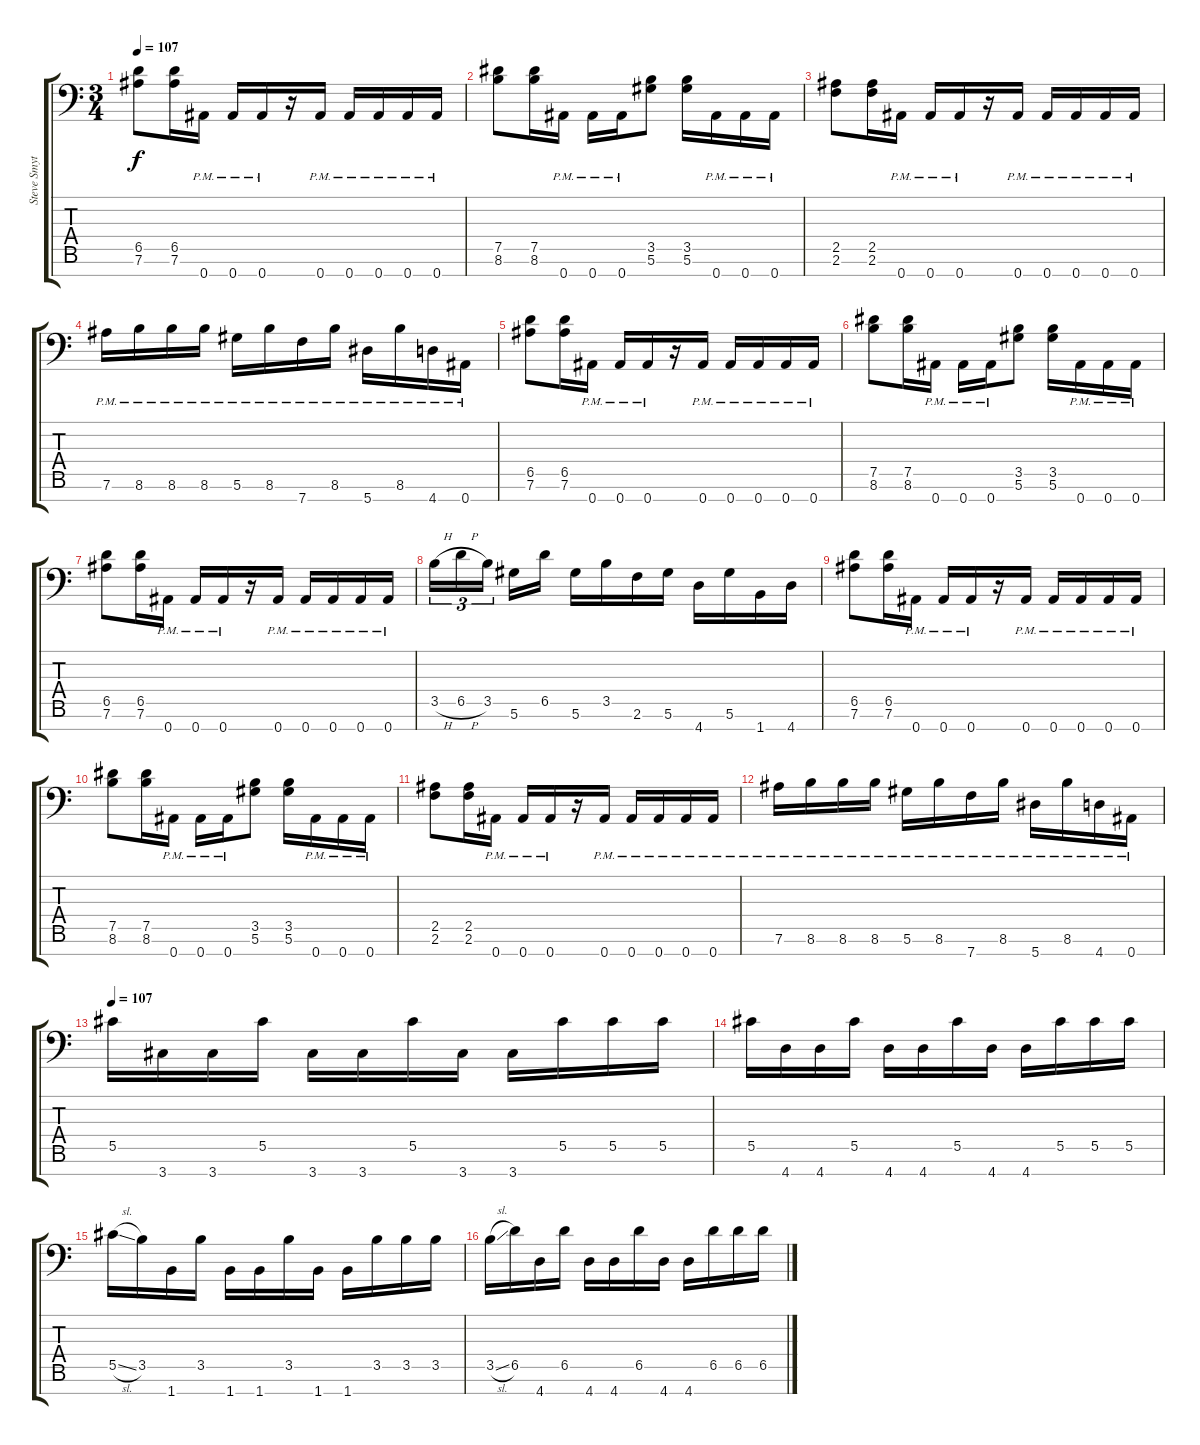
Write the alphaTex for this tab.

\track ("Steve Smyth" "Steve Smyt") {instrument acousticguitarsteel}
\staff {score tabs}
\tuning (Eb4 Bb3 Gb3 Db3 Ab2 Eb2 Bb1) {hide}
\ts (3 4)
\tempo 107
\clef f4
\ks c
(6.5 7.6).8{dy f} (6.5 7.6).16 0.7{pm}.16 0.7{pm}.16 0.7{pm}.16 r.16 0.7{pm}.16 0.7{pm}.16 0.7{pm}.16 0.7{pm}.16 0.7{pm}.16 |
(7.5 8.6).8 (7.5 8.6).16 0.7{pm}.16 0.7{pm}.16 0.7{pm}.16 (3.5 5.6).8 (3.5 5.6).16 0.7{pm}.16 0.7{pm}.16 0.7{pm}.16 |
(2.5 2.6).8 (2.5 2.6).16 0.7{pm}.16 0.7{pm}.16 0.7{pm}.16 r.16 0.7{pm}.16 0.7{pm}.16 0.7{pm}.16 0.7{pm}.16 0.7{pm}.16 |
7.6{pm}.16 8.6{pm}.16 8.6{pm}.16 8.6{pm}.16 5.6{pm}.16 8.6{pm}.16 7.7{pm}.16 8.6{pm}.16 5.7{pm}.16 8.6{pm}.16 4.7{pm}.16 0.7{pm}.16 |
(6.5 7.6).8 (6.5 7.6).16 0.7{pm}.16 0.7{pm}.16 0.7{pm}.16 r.16 0.7{pm}.16 0.7{pm}.16 0.7{pm}.16 0.7{pm}.16 0.7{pm}.16 |
(7.5 8.6).8 (7.5 8.6).16 0.7{pm}.16 0.7{pm}.16 0.7{pm}.16 (3.5 5.6).8 (3.5 5.6).16 0.7{pm}.16 0.7{pm}.16 0.7{pm}.16 |
(6.5 7.6).8 (6.5 7.6).16 0.7{pm}.16 0.7{pm}.16 0.7{pm}.16 r.16 0.7{pm}.16 0.7{pm}.16 0.7{pm}.16 0.7{pm}.16 0.7{pm}.16 |
3.5{h}.16{tu (3 2)} 6.5{h}.16{tu (3 2)} 3.5.16{tu (3 2) beam splitsecondary} 5.6.16 6.5.16 5.6.16 3.5.16 2.6.16 5.6.16 4.7.16 5.6.16 1.7.16 4.7.16 |
(6.5 7.6).8 (6.5 7.6).16 0.7{pm}.16 0.7{pm}.16 0.7{pm}.16 r.16 0.7{pm}.16 0.7{pm}.16 0.7{pm}.16 0.7{pm}.16 0.7{pm}.16 |
(7.5 8.6).8 (7.5 8.6).16 0.7{pm}.16 0.7{pm}.16 0.7{pm}.16 (3.5 5.6).8 (3.5 5.6).16 0.7{pm}.16 0.7{pm}.16 0.7{pm}.16 |
(2.5 2.6).8 (2.5 2.6).16 0.7{pm}.16 0.7{pm}.16 0.7{pm}.16 r.16 0.7{pm}.16 0.7{pm}.16 0.7{pm}.16 0.7{pm}.16 0.7{pm}.16 |
7.6{pm}.16 8.6{pm}.16 8.6{pm}.16 8.6{pm}.16 5.6{pm}.16 8.6{pm}.16 7.7{pm}.16 8.6{pm}.16 5.7{pm}.16 8.6{pm}.16 4.7{pm}.16 0.7{pm}.16 |
\tempo 107
5.5.16 3.7.16 3.7.16 5.5.16 3.7.16 3.7.16 5.5.16 3.7.16 3.7.16 5.5.16 5.5.16 5.5.16 |
5.5.16 4.7.16 4.7.16 5.5.16 4.7.16 4.7.16 5.5.16 4.7.16 4.7.16 5.5.16 5.5.16 5.5.16 |
5.5{sl}.16 3.5.16 1.7.16 3.5.16 1.7.16 1.7.16 3.5.16 1.7.16 1.7.16 3.5.16 3.5.16 3.5.16 |
3.5{sl}.16 6.5.16 4.7.16 6.5.16 4.7.16 4.7.16 6.5.16 4.7.16 4.7.16 6.5.16 6.5.16 6.5.16
